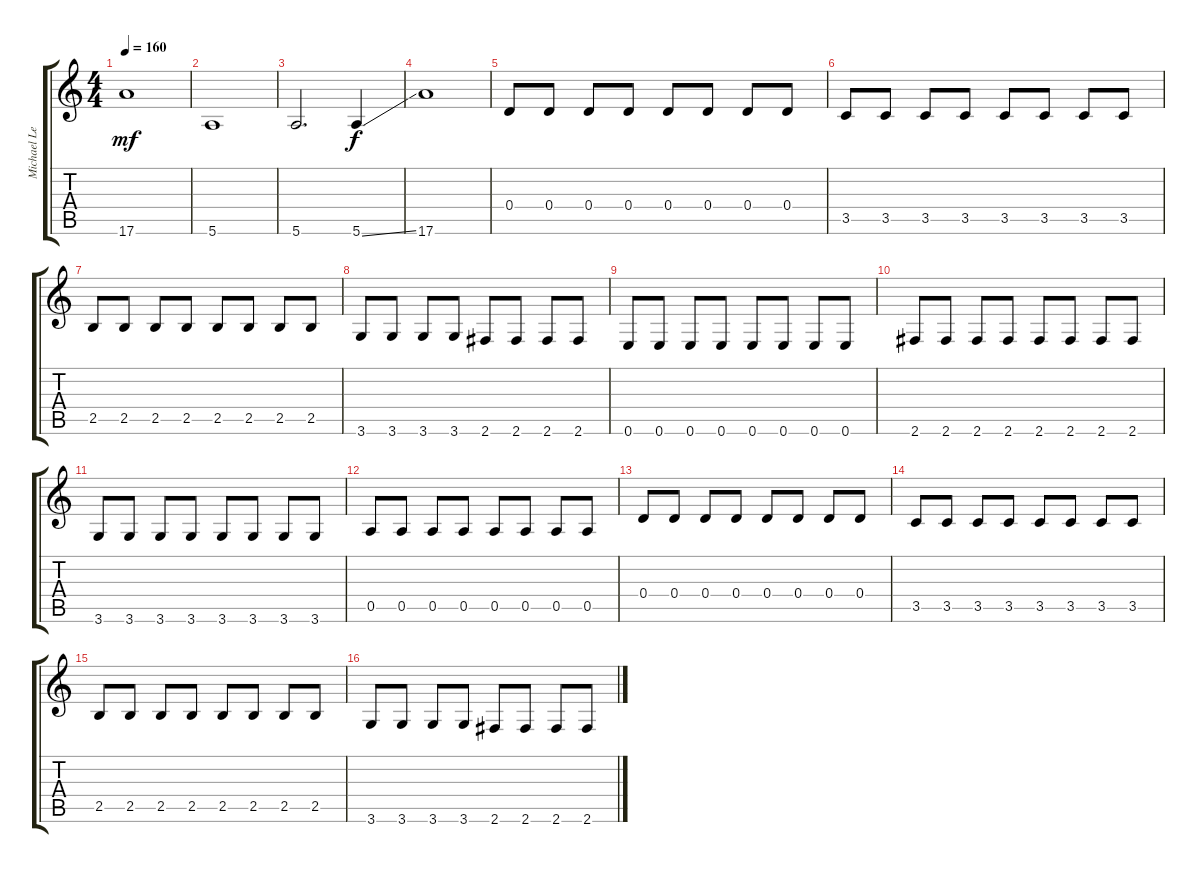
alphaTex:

\track ("Michael Levine - Bass" "Michael Le") {instrument electricbassfinger}
\staff {score tabs}
\tuning (E4 B3 G3 D3 A2 E2) {hide}
\ts (4 4)
\tempo 160
\clef g2
\ks c
17.6.1{dy mf} |
5.6.1 |
5.6.2{d} 5.6{ss}.4{dy f} |
17.6.1 |
0.4.8 0.4.8 0.4.8 0.4.8 0.4.8 0.4.8 0.4.8 0.4.8 |
3.5.8 3.5.8 3.5.8 3.5.8 3.5.8 3.5.8 3.5.8 3.5.8 |
2.5.8 2.5.8 2.5.8 2.5.8 2.5.8 2.5.8 2.5.8 2.5.8 |
3.6.8 3.6.8 3.6.8 3.6.8 2.6.8 2.6.8 2.6.8 2.6.8 |
0.6.8 0.6.8 0.6.8 0.6.8 0.6.8 0.6.8 0.6.8 0.6.8 |
2.6.8 2.6.8 2.6.8 2.6.8 2.6.8 2.6.8 2.6.8 2.6.8 |
3.6.8 3.6.8 3.6.8 3.6.8 3.6.8 3.6.8 3.6.8 3.6.8 |
0.5.8 0.5.8 0.5.8 0.5.8 0.5.8 0.5.8 0.5.8 0.5.8 |
0.4.8 0.4.8 0.4.8 0.4.8 0.4.8 0.4.8 0.4.8 0.4.8 |
3.5.8 3.5.8 3.5.8 3.5.8 3.5.8 3.5.8 3.5.8 3.5.8 |
2.5.8 2.5.8 2.5.8 2.5.8 2.5.8 2.5.8 2.5.8 2.5.8 |
3.6.8 3.6.8 3.6.8 3.6.8 2.6.8 2.6.8 2.6.8 2.6.8
